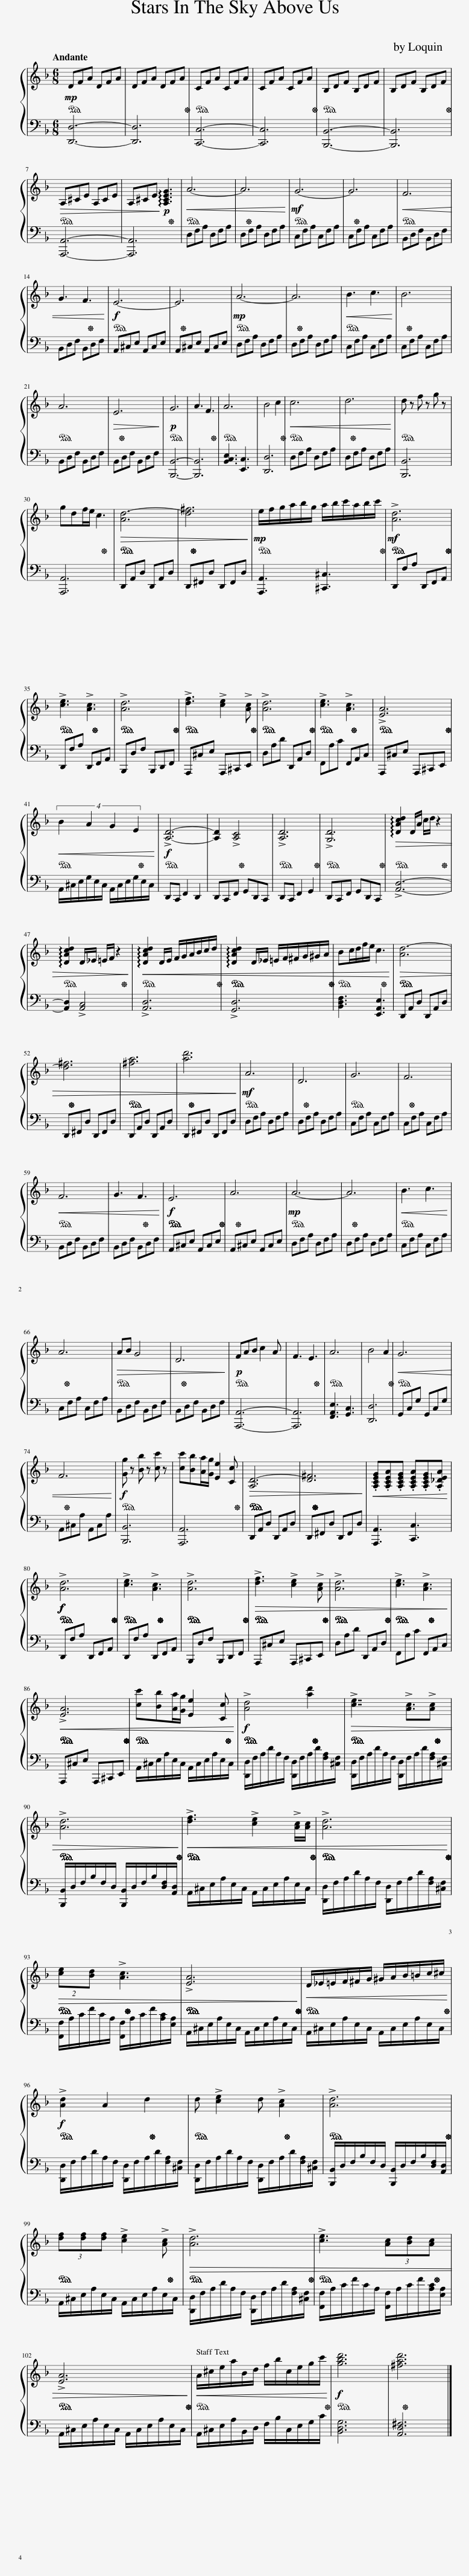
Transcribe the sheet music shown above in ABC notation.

X:1
%%score { 1 | 2 }
L:1/8
Q:1/4=92
M:6/8
I:linebreak $
K:F
V:1 treble
V:2 bass
V:1
!mp!!ped! DFA DFA | DFA DFA!ped-up! |!ped! CFA CFA | CFA CFA!ped-up! |!ped! B,DF B,DF | %5
 B,DF B,DF!ped-up! |$!>(!!ped! A,^CE A,CE | A,^CE!>)!!p! !arpeggio![A,CEG]3!ped-up! |!ped!!<(! A6- | A6!ped-up!!<)! | %10
!mf!!ped! G6- | G6!ped-up! |!ped!!<(! F6 |$ G3 F3!ped-up!!<)! |!f!!ped! E6- | %15
 E6!ped-up! |!mp!!ped! A6- | A6!ped-up! |!<(!!ped! B3 c3!<)! | B6!ped-up! |$ %20
!ped! A6 |!>(! E6!ped-up!!>)! |!p!!ped! G6 | A3 F3!ped-up! |!ped! A6 | %25
 B4 c2!ped-up! |!ped!!<(! c6 | d6!ped-up!!<)! |!ped! d z f z g z |$ gdf/e/ c3!ped-up! | %30
!ped!!>(! [Ad-]6 | [d^f]6!ped-up!!>)! |!mp!!ped! e/f/g/a/b/g/ a/b/c'/a/b/c'/!ped-up! |!mf!!ped! !>![Ad]6!ped-up! |$!ped! !>![ce]3 !>![Ac]3!ped-up! | %35
!ped! !>![Ad]6!ped-up! |!ped! !>![df]3 !>![ce]2 !>![Ac]!ped-up! |!ped! !>![Ad]6!ped-up! |!ped! !>![ce]3 !>![Ac]3!ped-up! |!ped! !>![EA]6!ped-up! |$ %40
!ped!!<(! (4:3:4B2 A2 G2 E2!ped-up!!<)! |!f!!ped! !>![A,D]6-!ped-up! | [A,D]2 !>![A,C]4 |!ped! !>![A,D]6!ped-up! |!ped! !>![G,D]6!ped-up! | %45
!ped!!>(! !arpeggio![DAcd]2 D/A/ c/d/ z2!ped-up! |$!ped! !arpeggio![DAcd]2 D/_E/ =E/F/ z2!ped-up!!>)! |!ped!!<(! !arpeggio![DAcd]2 D/E/ F/G/A/B/c/d/!ped-up! |!ped! !arpeggio![DAcd]2 D/_E/ =E/F/^F/G/^G/A/!ped-up! |!ped! Bc/d/f/e/ c3!ped-up!!<)! | %50
!ped!!>(! [Ad-]6!ped-up! |$ [d^f]6!ped-up! |!ped! [^fa]6!ped-up! | [ad']6!>)!!ped-up! |!mf!!ped! A6!ped-up! | %55
 D6 |!ped! G6!ped-up! | F6 |$!ped!!<(! F6!ped-up! | G3 F3!<)! | %60
!f!!ped! E6!ped-up! | A6 |!mp!!ped! A6- | A6!ped-up! |!<(!!ped! B3 c3!<)! |$ %65
 A6!ped-up! |!ped!!>(! AB G4 | D6!ped-up!!>)! |!p!!ped! FAB c2 A | F3 E3!ped-up! | %70
!ped! A6 | B4 A2!ped-up! |!ped!!<(! G6 |$ F6!ped-up!!<)! |!f!!ped! [Gg] z [Bb] z [cc'] z | %75
 [cc'][Bb][Aa]/[Gg]/ [Ee]2 [Cc]!ped-up! |!ped!!>(! [A,D-]6 | [D^F]6!ped-up!!>)! |!<(! .[A,CEG].[A,CEA].[A,CEG] .[A,CEA].[A,CEG].[A,_DEA]!<)! |$!f!!f!!ped! !>![Ad]6!ped-up! | %80
!ped! !>![ce]3 !>![Ac]3!ped-up! |!ped! !>![Ad]6!ped-up! |!ped!!>(! !>![df]3 !>![ce]2 !>![Ac]!ped-up! |!ped! !>![Ad]6!ped-up! |!ped! !>![ce]3 !>![Ac]3!ped-up!!>)!!ped-up! |$ %85
!ped!!<(! !>![EA]6!ped-up! |!ped! [cc'][Bb][Aa]/[Gg]/ [Ee]2 [Cc]!<)!!ped-up! |!f!!ped! !>![Ad]4 [ad']2!ped-up! |!ped!!>(! !>![ce]7/2 !>![Ac]3/2!>![Ac]!ped-up! |$!ped! !>![Ad]6!ped-up!!>)!!ped-up! | %90
!ped!!<(! !>![df]3 !>![ce]2 !>![Ac]/[Ac]/!ped-up! |!ped! !>![Ad]6!ped-up!!<)!!ped-up! |$!ped!!>(! (2:3:2[ce][Bd] !>![Ac]3!ped-up! |!ped! !>![EA]6!ped-up!!>)!!ped-up! |!ped!!<(! D/_E/=E/F/^F/G/ ^G/A/B/=B/c/^c/!ped-up!!<)! |$ %95
!f!!ped! !>![Ad]2 A2 d2!ped-up! |!ped! d !>![ce]2 d !>![Ac]2!ped-up! |!ped! !>![Ad]6!ped-up! |$!ped! [df][df][df] !>![ce]2 !>![Ac]!ped-up! |!ped!!>(! !>![Ad]6!ped-up! | %100
!ped! !>![ce]3 [Ac][Bd][Ac]!ped-up! |$!ped! !>![EA]6!ped-up!!>)!!ped-up! |!ped!!<(! A/^c/e/a/B/d/ f/b/c/e/g/c'/!ped-up!!<)! |!f!!ped! [gbd']6!ped-up! | [^fad']6 |] %105
V:2
 [D,,D,]6- | [D,,D,]6 | [C,,C,]6- | [C,,C,]6 | [B,,,B,,]6- | %5
 [B,,,B,,]6 |$ [A,,,A,,]6- | [A,,,A,,]6 | D,F,A, D,F,A, | D,F,A, D,F,A, | %10
 C,F,A, C,F,A, | C,F,A, C,F,A, | B,,D,F, B,,D,F, |$ B,,D,F, B,,D,F, | A,,^C,E, A,,C,E, | %15
 A,,^C,E, A,,C,E, | D,F,A, D,F,A, | D,F,A, D,F,A, | C,F,A, C,F,A, | C,F,A, C,F,A, |$ %20
 B,,D,F, B,,D,F, | B,,D,F, B,,D,F, | [B,,,B,,]6- | [B,,,B,,]6 | [B,,C,E,]3 [E,,C,]3 | %25
 [D,,D,]6 | D,F,A, D,F,A, | D,F,A, D,F,A, | [B,,,B,,]6 |$ [A,,,A,,]6 | %30
 D,,A,,D, D,,A,,D, | D,,^F,,D, D,,F,,D, | [A,,,A,,]3 [^C,,^C,]3 | D,,F,A, D,,F,,A,, |$ D,,F,A, D,,F,,A,, | %35
 B,,,D,F, B,,,D,,F,, | A,,,^C,E, A,,,^C,,E,, | D,A,D D,,A,,D, | F,,A,C F,,A,,C, | A,,,^C,E, A,,,^C,,E,, |$ %40
 A,,/^C,/E,/G,/E,/C,/ A,,/C,/E,/G,/E,/C,/ | D,,C,, F,,2 D,,2 | D,,C,,F,, G,,D,,C,, | D,,C,, F,,2 G,,2 | D,,C,,F,, G,,D,,C,, | %45
 !>![A,,D,]6- |$ [A,,D,]2 !>![A,,C,]4 | !>![A,,D,]6 | !>![G,,D,]6 | [B,,D,F,]3 [E,,A,,E,]3 | %50
 D,,A,,D, D,,A,,D, |$ D,,^F,,D, D,,F,,D, | D,,A,,D, D,,A,,D, | D,,^F,,D, D,,F,,D, | D,F,A, D,F,A, | %55
 D,F,A, D,F,A, | C,F,A, C,F,A, | C,F,A, C,F,A, |$ B,,D,F, B,,D,F, | B,,D,F, B,,D,F, | %60
 A,,^C,E, A,,C,E, | A,,^C,E, A,,C,E, | D,F,A, D,F,A, | D,F,A, D,F,A, | C,F,A, C,F,A, |$ %65
 C,F,A, C,F,A, | B,,D,F, B,,D,F, | B,,D,F, B,,D,F, | [A,,,A,,]6- | [A,,,A,,]6 | %70
 [F,,A,,E,]3 [G,,C,]3 | [D,,D,]6 | G,,C,G, G,,C,G, |$ A,,^C,A, A,,C,A, | [B,,,B,,]6 | %75
 [A,,,A,,]6 | D,,A,,D, D,,A,,D, | D,,^F,,D, D,,F,,D, | [A,,,A,,]3 [C,,C,]3 |$ D,,F,A, D,,F,,A,, | %80
 D,,F,A, D,,F,,A,, | B,,,D,F, B,,,D,,F,, | A,,,^C,E, A,,,^C,,E,, | D,A,D D,,A,,D, | F,,A,C F,,A,,C, |$ %85
 A,,,^C,E, A,,,^C,,E,, | A,,/^C,/E,/A,/E,/C,/ A,,/C,/E,/A,/E,/C,/ | [D,,D,]/F,/A,/D/A,/F,/ [D,,D,]/F,/A,/D/[F,A,]/[^C,F,]/ | [D,,D,]/F,/A,/D/A,/F,/ [D,,D,]/F,/A,/D/[F,A,]/[^C,F,]/ |$ [B,,,B,,]/D,/F,/B,/F,/D,/ [B,,,B,,]/D,/F,/B,/[D,F,]/[A,,D,]/ | %90
 A,,/^C,/E,/A,/E,/C,/ A,,/C,/E,/A,/E,/C,/ | [D,,D,]/F,/A,/D/A,/F,/ [D,,D,]/F,/A,/D/[F,A,]/[^C,F,]/ |$ [F,,F,]/A,/C/F/C/A,/ [F,,F,]/A,/C/F/[A,C]/[E,A,]/ | A,,/^C,/E,/A,/E,/C,/ A,,/C,/E,/A,/E,/C,/ | A,,/^C,/E,/A,/E,/C,/ A,,/C,/E,/A,/E,/C,/ |$ %95
 [D,,D,]/F,/A,/D/A,/F,/ [D,,D,]/F,/A,/D/[F,A,]/[^C,F,]/ | [D,,D,]/F,/A,/D/A,/F,/ [D,,D,]/F,/A,/D/[F,A,]/[^C,F,]/ | [B,,,B,,]/D,/F,/B,/F,/D,/ [B,,,B,,]/D,/F,/B,/[D,F,]/[A,,D,]/ |$ A,,/^C,/E,/A,/E,/C,/ A,,/C,/E,/A,/E,/C,/ | [D,,D,]/F,/A,/D/A,/F,/ [D,,D,]/F,/A,/D/[F,A,]/[^C,F,]/ | %100
 [F,,F,]/A,/C/F/C/A,/ [F,,F,]/A,/C/F/[A,C]/[E,A,]/ |$ A,,/^C,/E,/A,/E,/C,/ A,,/C,/E,/A,/E,/C,/ | A,,/^C,/E,/A,/B,,/D,/ F,/B,/C,/E,/G,/C/ | [B,,D,G,]6 | [A,,D,^F,]6 |] %105
